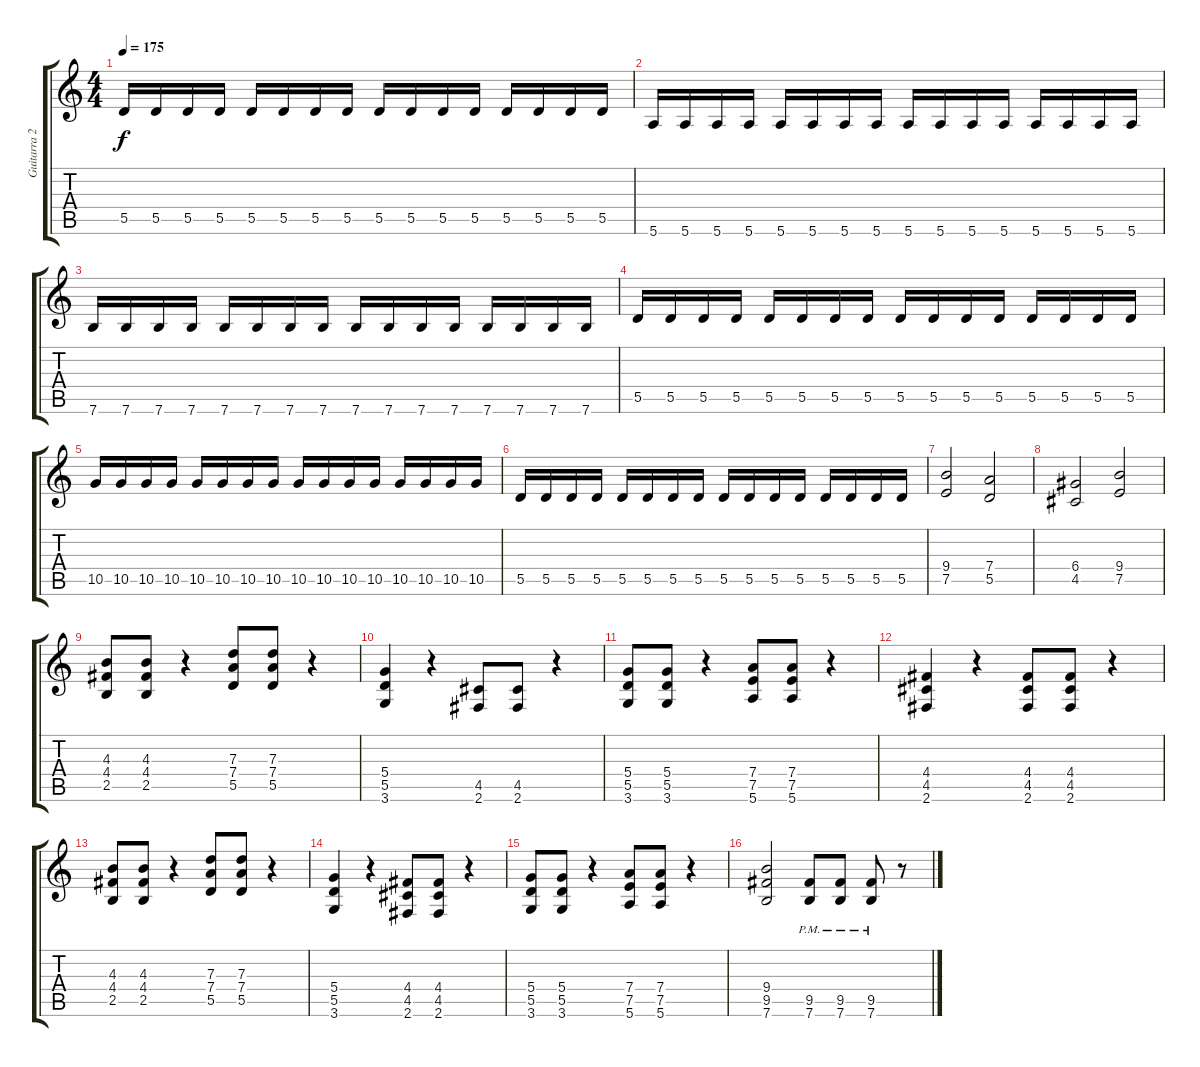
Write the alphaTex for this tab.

\track ("Guitarra 2" "Guitarra 2") {instrument distortionguitar}
\staff {score tabs}
\tuning (E4 B3 G3 D3 A2 E2) {hide}
\ts (4 4)
\tempo 175
\clef g2
\ks c
5.5.16{dy f} 5.5.16 5.5.16 5.5.16 5.5.16 5.5.16 5.5.16 5.5.16 5.5.16 5.5.16 5.5.16 5.5.16 5.5.16 5.5.16 5.5.16 5.5.16 |
5.6.16 5.6.16 5.6.16 5.6.16 5.6.16 5.6.16 5.6.16 5.6.16 5.6.16 5.6.16 5.6.16 5.6.16 5.6.16 5.6.16 5.6.16 5.6.16 |
7.6.16 7.6.16 7.6.16 7.6.16 7.6.16 7.6.16 7.6.16 7.6.16 7.6.16 7.6.16 7.6.16 7.6.16 7.6.16 7.6.16 7.6.16 7.6.16 |
5.5.16 5.5.16 5.5.16 5.5.16 5.5.16 5.5.16 5.5.16 5.5.16 5.5.16 5.5.16 5.5.16 5.5.16 5.5.16 5.5.16 5.5.16 5.5.16 |
10.5.16 10.5.16 10.5.16 10.5.16 10.5.16 10.5.16 10.5.16 10.5.16 10.5.16 10.5.16 10.5.16 10.5.16 10.5.16 10.5.16 10.5.16 10.5.16 |
5.5.16 5.5.16 5.5.16 5.5.16 5.5.16 5.5.16 5.5.16 5.5.16 5.5.16 5.5.16 5.5.16 5.5.16 5.5.16 5.5.16 5.5.16 5.5.16 |
(9.4 7.5).2 (7.4 5.5).2 |
(6.4 4.5).2 (9.4 7.5).2 |
(4.3 4.4 2.5).8 (4.3 4.4 2.5).8 r.4 (7.3 7.4 5.5).8 (7.3 7.4 5.5).8 r.4 |
(5.4 5.5 3.6).4 r.4 (4.5 2.6).8 (4.5 2.6).8 r.4 |
(5.4 5.5 3.6).8 (5.4 5.5 3.6).8 r.4 (7.4 7.5 5.6).8 (7.4 7.5 5.6).8 r.4 |
(4.4 4.5 2.6).4 r.4 (4.4 4.5 2.6).8 (4.4 4.5 2.6).8 r.4 |
(4.3 4.4 2.5).8 (4.3 4.4 2.5).8 r.4 (7.3 7.4 5.5).8 (7.3 7.4 5.5).8 r.4 |
(5.4 5.5 3.6).4 r.4 (4.4 4.5 2.6).8 (4.4 4.5 2.6).8 r.4 |
(5.4 5.5 3.6).8 (5.4 5.5 3.6).8 r.4 (7.4 7.5 5.6).8 (7.4 7.5 5.6).8 r.4 |
(9.4 9.5 7.6).2 (9.5{pm} 7.6{pm}).8 (9.5{pm} 7.6{pm}).8 (9.5{pm} 7.6{pm}).8 r.8
